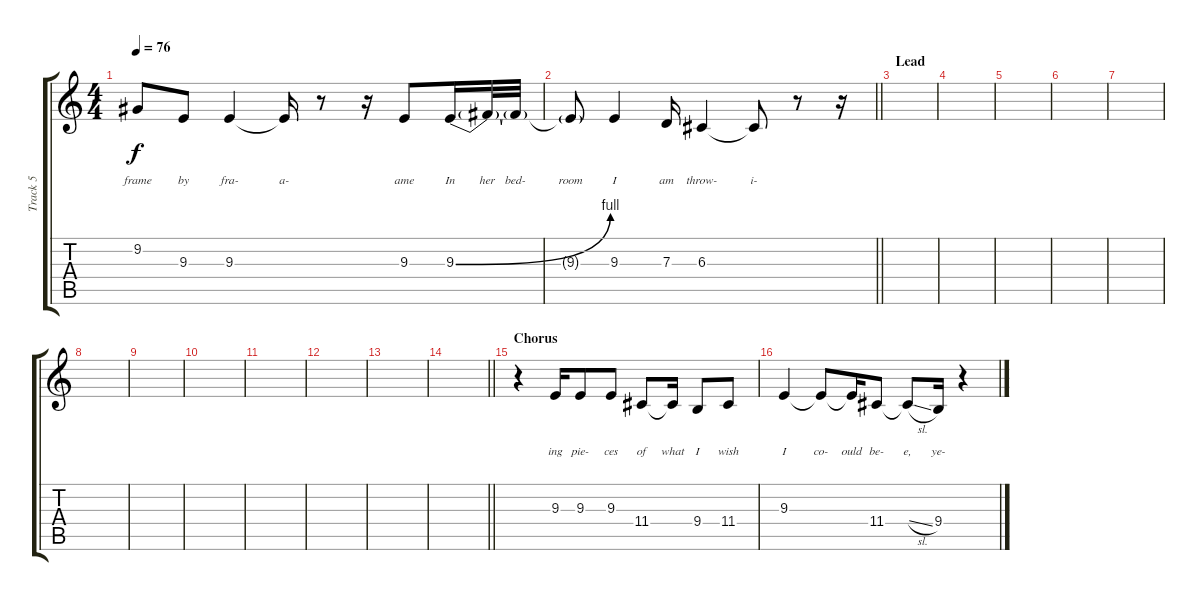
\track ("Track 5" "Track 5") {instrument violin}
\staff {score tabs}
\tuning (E4 B3 G3 D3 A2 D2) {hide}
\ts (4 4)
\tempo 76
\clef g2
\ks c
9.2.8{lyrics (0 "") lyrics (1 "") lyrics (2 "frame") lyrics (3 "") lyrics (4 "") dy f} 9.3.8{lyrics (0 "") lyrics (1 "") lyrics (2 "by") lyrics (3 "") lyrics (4 "")} 9.3.4{lyrics (0 "") lyrics (1 "") lyrics (2 "fra-") lyrics (3 "") lyrics (4 "")} 9.3{t}.16{lyrics (0 "") lyrics (1 "") lyrics (2 "a-") lyrics (3 "") lyrics (4 "")} r.8 r.16 9.3.8{lyrics (0 "") lyrics (1 "") lyrics (2 "ame") lyrics (3 "") lyrics (4 "")} 9.3{be (bend 0 0 60 4)}.16{lyrics (0 "") lyrics (1 "") lyrics (2 "In") lyrics (3 "") lyrics (4 "")} 9.3{t}.32{lyrics (0 "") lyrics (1 "") lyrics (2 "her") lyrics (3 "") lyrics (4 "")} 9.3{t}.32{lyrics (0 "") lyrics (1 "") lyrics (2 "bed-") lyrics (3 "") lyrics (4 "")} |
\barLineRight lightlight
9.3{t}.8{lyrics (0 "") lyrics (1 "") lyrics (2 "room") lyrics (3 "") lyrics (4 "")} 9.3.4{lyrics (0 "") lyrics (1 "") lyrics (2 "I") lyrics (3 "") lyrics (4 "")} 7.3.16{lyrics (0 "") lyrics (1 "") lyrics (2 "am") lyrics (3 "") lyrics (4 "")} 6.3.4{lyrics (0 "") lyrics (1 "") lyrics (2 "throw-") lyrics (3 "") lyrics (4 "")} 6.3{t}.8{lyrics (0 "") lyrics (1 "") lyrics (2 "i-") lyrics (3 "") lyrics (4 "")} r.8 r.16 |
\section ("" "Lead")
|
|
|
|
|
|
|
|
|
|
|
\barLineRight lightlight
|
\section ("" "Chorus")
r.4 9.3.16{lyrics (0 "") lyrics (1 "") lyrics (2 "ing") lyrics (3 "") lyrics (4 "")} 9.3.8{lyrics (0 "") lyrics (1 "") lyrics (2 "pie-") lyrics (3 "") lyrics (4 "")} 9.3.8{lyrics (0 "") lyrics (1 "") lyrics (2 "ces") lyrics (3 "") lyrics (4 "")} 11.4.8{lyrics (0 "") lyrics (1 "") lyrics (2 "of") lyrics (3 "") lyrics (4 "")} 11.4{t}.16{lyrics (0 "") lyrics (1 "") lyrics (2 "what") lyrics (3 "") lyrics (4 "")} 9.4.8{lyrics (0 "") lyrics (1 "") lyrics (2 "I") lyrics (3 "") lyrics (4 "")} 11.4.8{lyrics (0 "") lyrics (1 "") lyrics (2 "wish") lyrics (3 "") lyrics (4 "")} |
9.3.4{lyrics (0 "") lyrics (1 "") lyrics (2 "I") lyrics (3 "") lyrics (4 "")} 9.3{t}.8{lyrics (0 "") lyrics (1 "") lyrics (2 "co-") lyrics (3 "") lyrics (4 "")} 9.3{t}.16{lyrics (0 "") lyrics (1 "") lyrics (2 "ould") lyrics (3 "") lyrics (4 "")} 11.4.8{lyrics (0 "") lyrics (1 "") lyrics (2 "be-") lyrics (3 "") lyrics (4 "")} 11.4{sl t}.8{lyrics (0 "") lyrics (1 "") lyrics (2 "e,") lyrics (3 "") lyrics (4 "")} 9.4.16{lyrics (0 "") lyrics (1 "") lyrics (2 "ye-") lyrics (3 "") lyrics (4 "")} r.4
